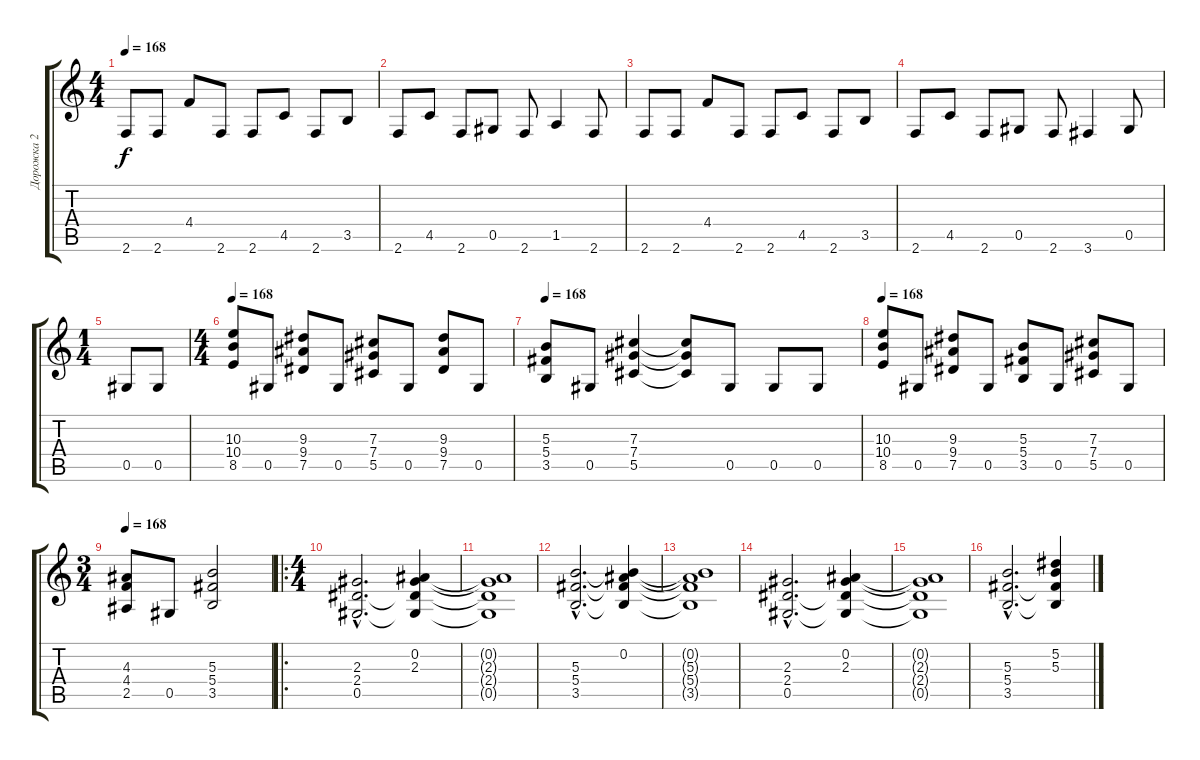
\track ("Дорожка 2" "Дорожка 2") {instrument distortionguitar}
\staff {score tabs}
\tuning (Eb4 Bb3 Gb3 Db3 Ab2 Eb2) {hide}
\ts (4 4)
\tempo 168
\clef g2
\ks c
2.6.8{dy f} 2.6.8 4.4.8 2.6.8 2.6.8 4.5.8 2.6.8 3.5.8 |
2.6.8 4.5.8 2.6.8 0.5.8 2.6.8 1.5.4 2.6.8 |
2.6.8 2.6.8 4.4.8 2.6.8 2.6.8 4.5.8 2.6.8 3.5.8 |
2.6.8 4.5.8 2.6.8 0.5.8 2.6.8 3.6.4 0.5.8 |
\ts (1 4)
0.5.8 0.5.8 |
\ts (4 4)
\tempo 168
(10.3 10.4 8.5).8 0.5.8 (9.3 9.4 7.5).8 0.5.8 (7.3 7.4 5.5).8 0.5.8 (9.3 9.4 7.5).8 0.5.8 |
\tempo 168
(5.3 5.4 3.5).8 0.5.8 (7.3 7.4 5.5).4 (7.3{t} 7.4{t} 5.5{t}).8 0.5.8 0.5.8 0.5.8 |
\tempo 168
(10.3 10.4 8.5).8 0.5.8 (9.3 9.4 7.5).8 0.5.8 (5.3 5.4 3.5).8 0.5.8 (7.3 7.4 5.5).8 0.5.8 |
\ts (3 4)
\tempo 168
(4.3 4.4 2.5).8 0.5.8 (5.3 5.4 3.5).2 |
\ro
\ts (4 4)
(2.3{hac} 2.4{hac} 0.5{hac}).2{d} (0.2 2.3 2.4{t} 0.5{t}).4 |
(0.2{t} 2.3{t} 2.4{t} 0.5{t}).1 |
(5.3{hac} 5.4{hac} 3.5{hac}).2{d} (0.2 5.3{t} 5.4{t} 3.5{t}).4 |
(0.2{t} 5.3{t} 5.4{t} 3.5{t}).1 |
(2.3{hac} 2.4{hac} 0.5{hac}).2{d} (0.2 2.3 2.4{t} 0.5{t}).4 |
(0.2{t} 2.3{t} 2.4{t} 0.5{t}).1 |
(5.3{hac} 5.4{hac} 3.5{hac}).2{d} (5.2 5.3 5.4{t} 3.5{t}).4
